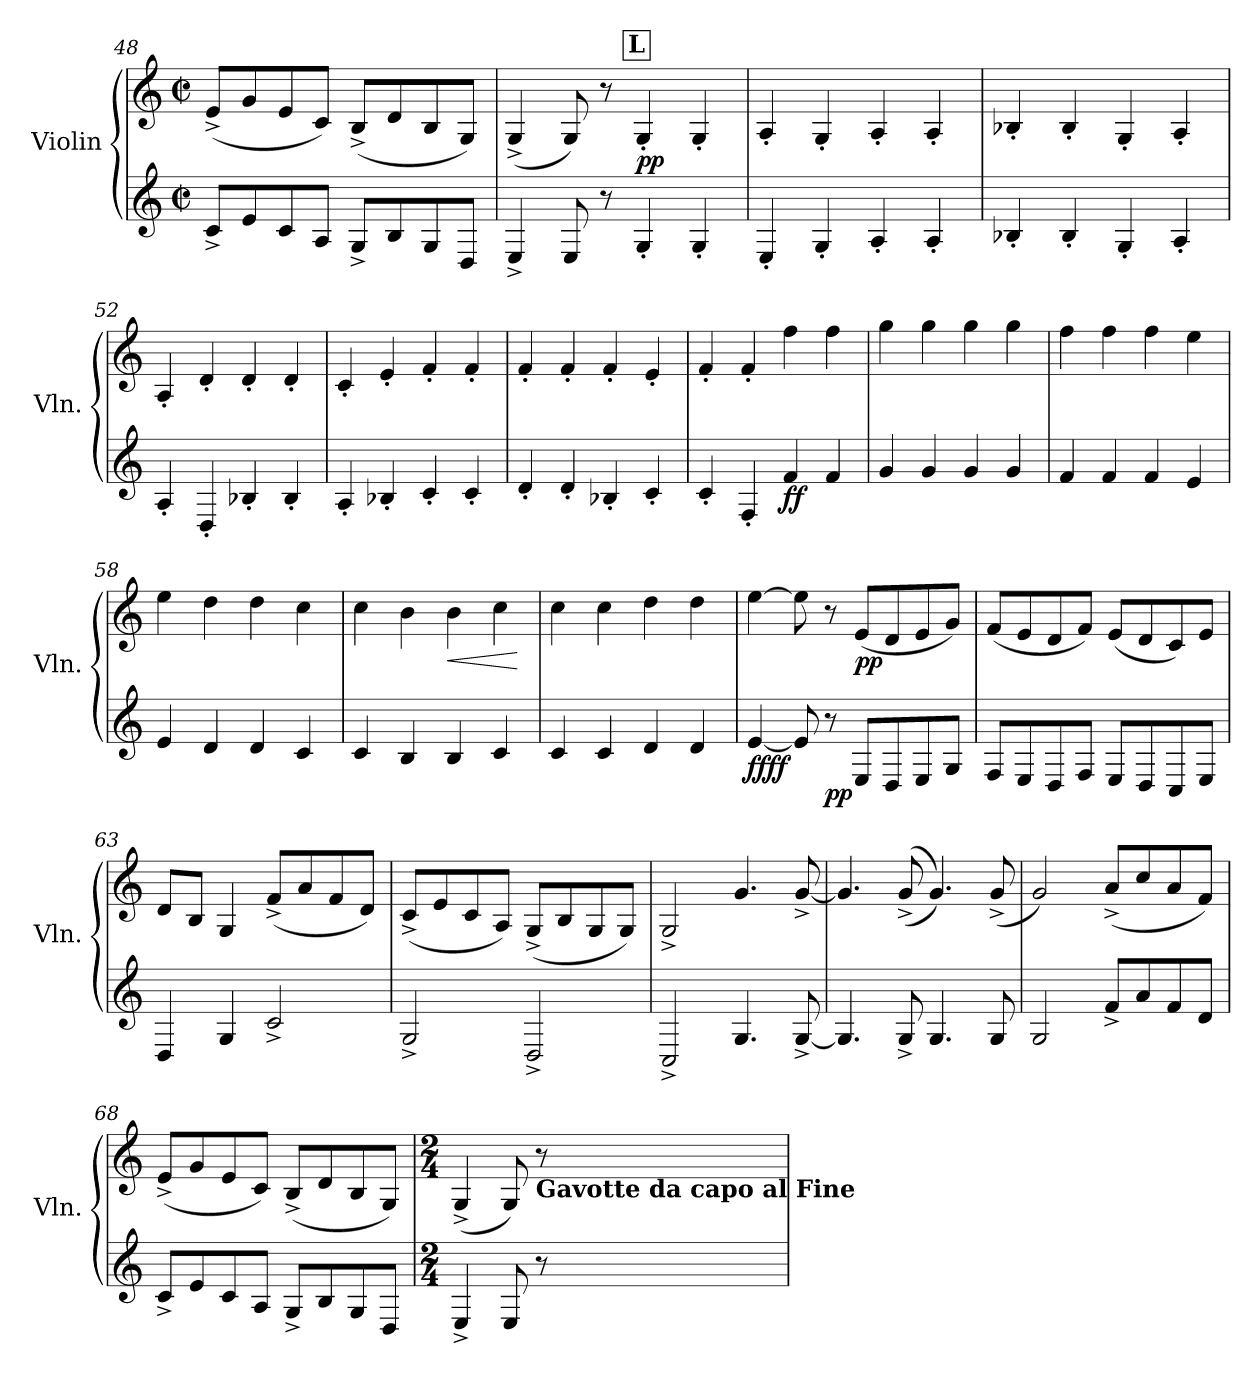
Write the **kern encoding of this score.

**kern	**kern	**dynam
*part1	*part1	*part1
*staff2	*staff1	*staff1/2
*I"Violin	*	*
*I'Vln.	*	*
*clefG2	*clefG2	*
*k[]	*k[]	*
*M2/2	*M2/2	*
*met(c|)	*met(c|)	*
=48	=48	=48
8c^/L	(8e^/L	.
8e/	8g/	.
8c/	8e/	.
8A/J	8c/J)	.
8G^/L	(8B^/L	.
8B/	8d/	.
8G/	8B/	.
8D/J	8G/J)	.
!!LO:LB:g=z
!!LO:REH:place=s1:a:B:fs=14:t=L:qo=2
=49	=49	=49
4E^/	(4G^/	.
8E/	8G/)	.
8r	8r	.
!	!	!LO:DY:b=2
!	!	!LO:DY:n=1:a=2
4G'/	4G'/	p p
4G'/	4G'/	.
=50	=50	=50
4E'/	4A'/	.
4G'/	4G'/	.
4A'/	4A'/	.
4A'/	4A'/	.
=51	=51	=51
4B-X'/	4B-X'/	.
4B-'/	4B-'/	.
4G'/	4G'/	.
4A'/	4A'/	.
=52	=52	=52
4A'/	4A'/	.
4D'/	4d'/	.
4B-X'/	4d'/	.
4B-'/	4d'/	.
=53	=53	=53
4A'/	4c'/	.
4B-X'/	4e'/	.
4c'/	4f'/	.
4c'/	4f'/	.
=54	=54	=54
4d'/	4f'/	.
4d'/	4f'/	.
4B-X'/	4f'/	.
4c'/	4e'/	.
!!LO:LB:g=z
=55	=55	=55
4c'/	4f'/	.
4F'/	4f'/	.
!	!	!LO:DY:b=2
!	!	!LO:DY:n=1:b
4f/	4ff\	f f
4f/	4ff\	.
=56	=56	=56
4g/	4gg\	.
4g/	4gg\	.
4g/	4gg\	.
4g/	4gg\	.
=57	=57	=57
4f/	4ff\	.
4f/	4ff\	.
4f/	4ff\	.
4e/	4ee\	.
=58	=58	=58
4e/	4ee\	.
4d/	4dd\	.
4d/	4dd\	.
4c/	4cc\	.
=59	=59	=59
4c/	4cc\	.
4B/	4b\	.
!	!	!LO:HP:b
4B/	4b\	<
4c/	4cc\	.
.	.	[
=60	=60	=60
4c/	4cc\	.
4c/	4cc\	.
4d/	4dd\	.
4d/	4dd\	.
=61	=61	=61
!	!	!LO:DY:b=2
!	!	!LO:DY:n=1:b
[4e/	[4ee\	ff ff
8e/]	8ee\]	.
!	!	!LO:DY:n=2:b=2
8r	8r	pp
!	!	!LO:DY:n=3:b
8E/L	(8e/L	pp
8D/	8d/	.
8E/	8e/	.
8G/J	8g/J)	.
!!LO:LB:g=z
=62	=62	=62
8F/L	(8f/L	.
8E/	8e/	.
8D/	8d/	.
8F/J	8f/J)	.
8E/L	(8e/L	.
8D/	8d/	.
8C/	8c/)	.
8E/J	8e/J	.
=63	=63	=63
4D/	8d/L	.
.	8B/J	.
4G/	4G/	.
2c^/	(8f^/L	.
.	8a/	.
.	8f/	.
.	8d/J)	.
=64	=64	=64
2G^/	(8c^/L	.
.	8e/	.
.	8c/	.
.	8A/J)	.
2D^/	(8G^/L	.
.	8B/	.
.	8G/	.
.	8G/J)	.
=65	=65	=65
2C^/	2G^/	.
4.G/	4.g/	.
[8G^/	[8g^/	.
=66	=66	=66
4.G/]	4.g/]	.
8G^/	((8g^/	.
4.G/	4.g/))	.
8G/	(8g^/	.
!!LO:LB:g=z
=67	=67	=67
2G/	2g/)	.
8f^/L	(8a^/L	.
8a/	8cc/	.
8f/	8a/	.
8d/J	8f/J)	.
=68	=68	=68
8c^/L	(8e^/L	.
8e/	8g/	.
8c/	8e/	.
8A/J	8c/J)	.
8G^/L	(8B^/L	.
8B/	8d/	.
8G/	8B/	.
8D/J	8G/J)	.
=69	=69	=69
*M2/4	*M2/4	*
4E^/	(4G^/	.
8E/	8G/)	.
!	!LO:TX:b:B:t=Gavotte da capo al Fine	!
8r	8r	.
=	=	=
*-	*-	*-
